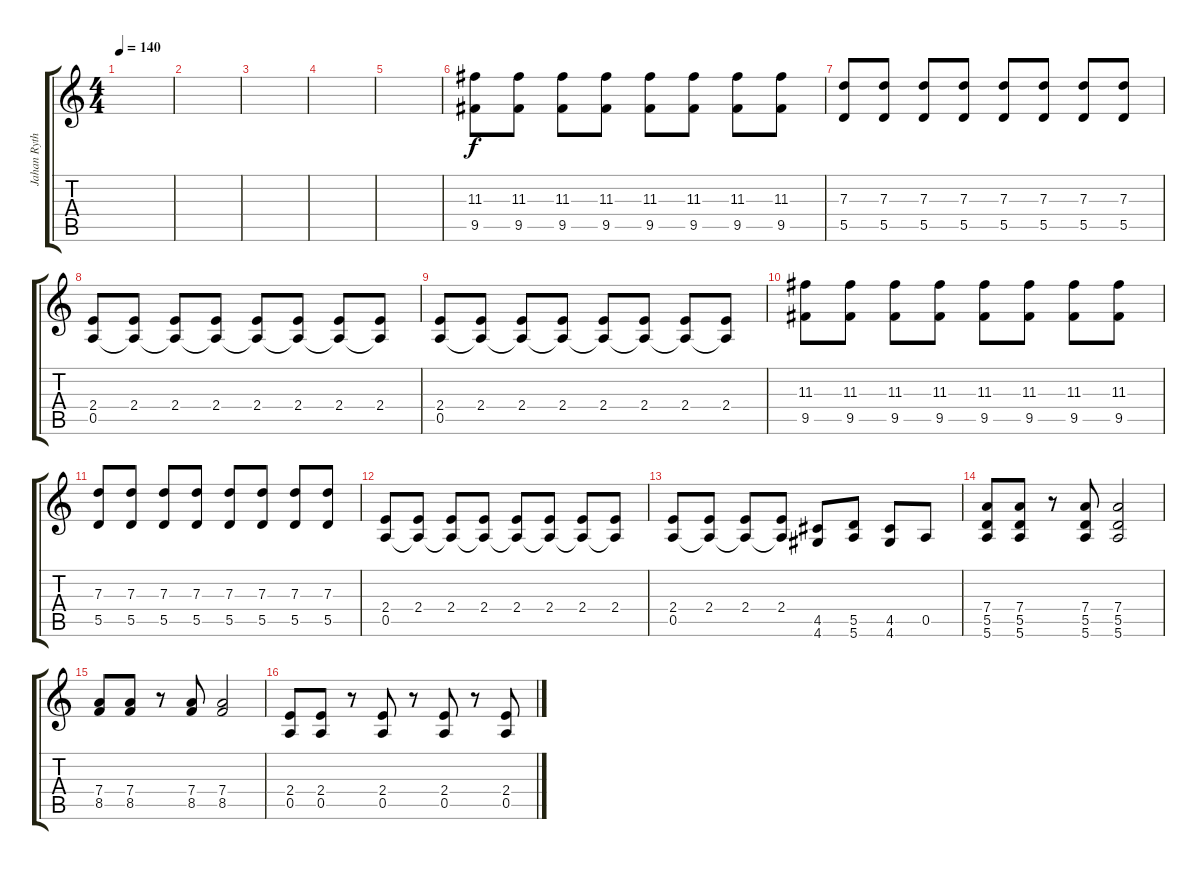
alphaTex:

\track ("Jahan Rythm" "Jahan Ryth") {instrument distortionguitar}
\staff {score tabs}
\tuning (E4 B3 G3 D3 A2 E2) {hide}
\ts (4 4)
\tempo 140
\clef g2
\ks c
|
|
|
|
|
(11.3 9.5).8 (11.3 9.5).8 (11.3 9.5).8 (11.3 9.5).8 (11.3 9.5).8 (11.3 9.5).8 (11.3 9.5).8 (11.3 9.5).8 |
(7.3 5.5).8 (7.3 5.5).8 (7.3 5.5).8 (7.3 5.5).8 (7.3 5.5).8 (7.3 5.5).8 (7.3 5.5).8 (7.3 5.5).8 |
(2.4 0.5).8 (2.4 0.5{t}).8 (2.4 0.5{t}).8 (2.4 0.5{t}).8 (2.4 0.5{t}).8 (2.4 0.5{t}).8 (2.4 0.5{t}).8 (2.4 0.5{t}).8 |
(2.4 0.5).8 (2.4 0.5{t}).8 (2.4 0.5{t}).8 (2.4 0.5{t}).8 (2.4 0.5{t}).8 (2.4 0.5{t}).8 (2.4 0.5{t}).8 (2.4 0.5{t}).8 |
(11.3 9.5).8 (11.3 9.5).8 (11.3 9.5).8 (11.3 9.5).8 (11.3 9.5).8 (11.3 9.5).8 (11.3 9.5).8 (11.3 9.5).8 |
(7.3 5.5).8 (7.3 5.5).8 (7.3 5.5).8 (7.3 5.5).8 (7.3 5.5).8 (7.3 5.5).8 (7.3 5.5).8 (7.3 5.5).8 |
(2.4 0.5).8 (2.4 0.5{t}).8 (2.4 0.5{t}).8 (2.4 0.5{t}).8 (2.4 0.5{t}).8 (2.4 0.5{t}).8 (2.4 0.5{t}).8 (2.4 0.5{t}).8 |
(2.4 0.5).8 (2.4 0.5{t}).8 (2.4 0.5{t}).8 (2.4 0.5{t}).8 (4.5 4.6).8 (5.5 5.6).8 (4.5 4.6).8 0.5.8 |
(7.4 5.5 5.6).8 (7.4 5.5 5.6).8 r.8 (7.4 5.5 5.6).8 (7.4 5.5 5.6).2 |
(7.4 8.5).8 (7.4 8.5).8 r.8 (7.4 8.5).8 (7.4 8.5).2 |
(2.4 0.5).8 (2.4 0.5).8 r.8 (2.4 0.5).8 r.8 (2.4 0.5).8 r.8 (2.4 0.5).8
